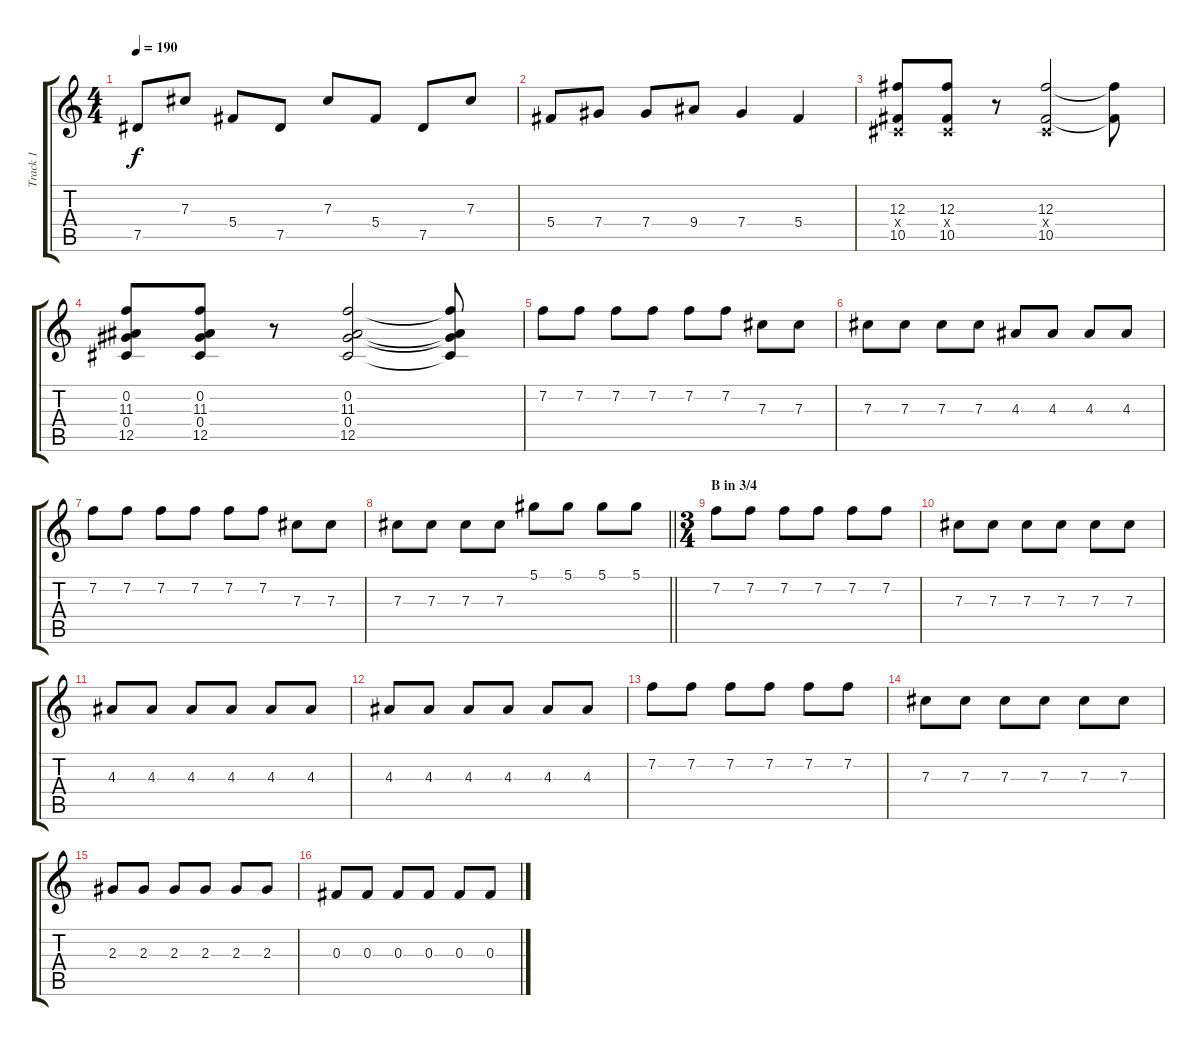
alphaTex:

\track ("Track 1" "Track 1") {instrument distortionguitar}
\staff {score tabs}
\tuning (Eb4 Bb3 Gb3 Db3 Ab2 Db2) {hide}
\ts (4 4)
\tempo 190
\clef g2
\ks c
7.5.8{dy f} 7.3.8 5.4.8 7.5.8 7.3.8 5.4.8 7.5.8 7.3.8 |
5.4.8 7.4.8 7.4.8 9.4.8 7.4.4 5.4.4 |
(12.3 0.4{x} 10.5).8 (12.3 0.4{x} 10.5).8 r.8 (12.3 0.4{x} 10.5).2 (12.3{t} 10.5{t}).8 |
(0.2 11.3 0.4 12.5).8 (0.2 11.3 0.4 12.5).8 r.8 (0.2 11.3 0.4 12.5).2 (0.2{t} 11.3{t} 0.4{t} 12.5{t}).8 |
7.2.8 7.2.8 7.2.8 7.2.8 7.2.8 7.2.8 7.3.8 7.3.8 |
7.3.8 7.3.8 7.3.8 7.3.8 4.3.8 4.3.8 4.3.8 4.3.8 |
7.2.8 7.2.8 7.2.8 7.2.8 7.2.8 7.2.8 7.3.8 7.3.8 |
\barLineRight lightlight
7.3.8 7.3.8 7.3.8 7.3.8 5.1.8 5.1.8 5.1.8 5.1.8 |
\ts (3 4)
\section ("" "B in 3/4")
7.2.8 7.2.8 7.2.8 7.2.8 7.2.8 7.2.8 |
7.3.8 7.3.8 7.3.8 7.3.8 7.3.8 7.3.8 |
4.3.8 4.3.8 4.3.8 4.3.8 4.3.8 4.3.8 |
4.3.8 4.3.8 4.3.8 4.3.8 4.3.8 4.3.8 |
7.2.8 7.2.8 7.2.8 7.2.8 7.2.8 7.2.8 |
7.3.8 7.3.8 7.3.8 7.3.8 7.3.8 7.3.8 |
2.3.8 2.3.8 2.3.8 2.3.8 2.3.8 2.3.8 |
0.3.8 0.3.8 0.3.8 0.3.8 0.3.8 0.3.8
